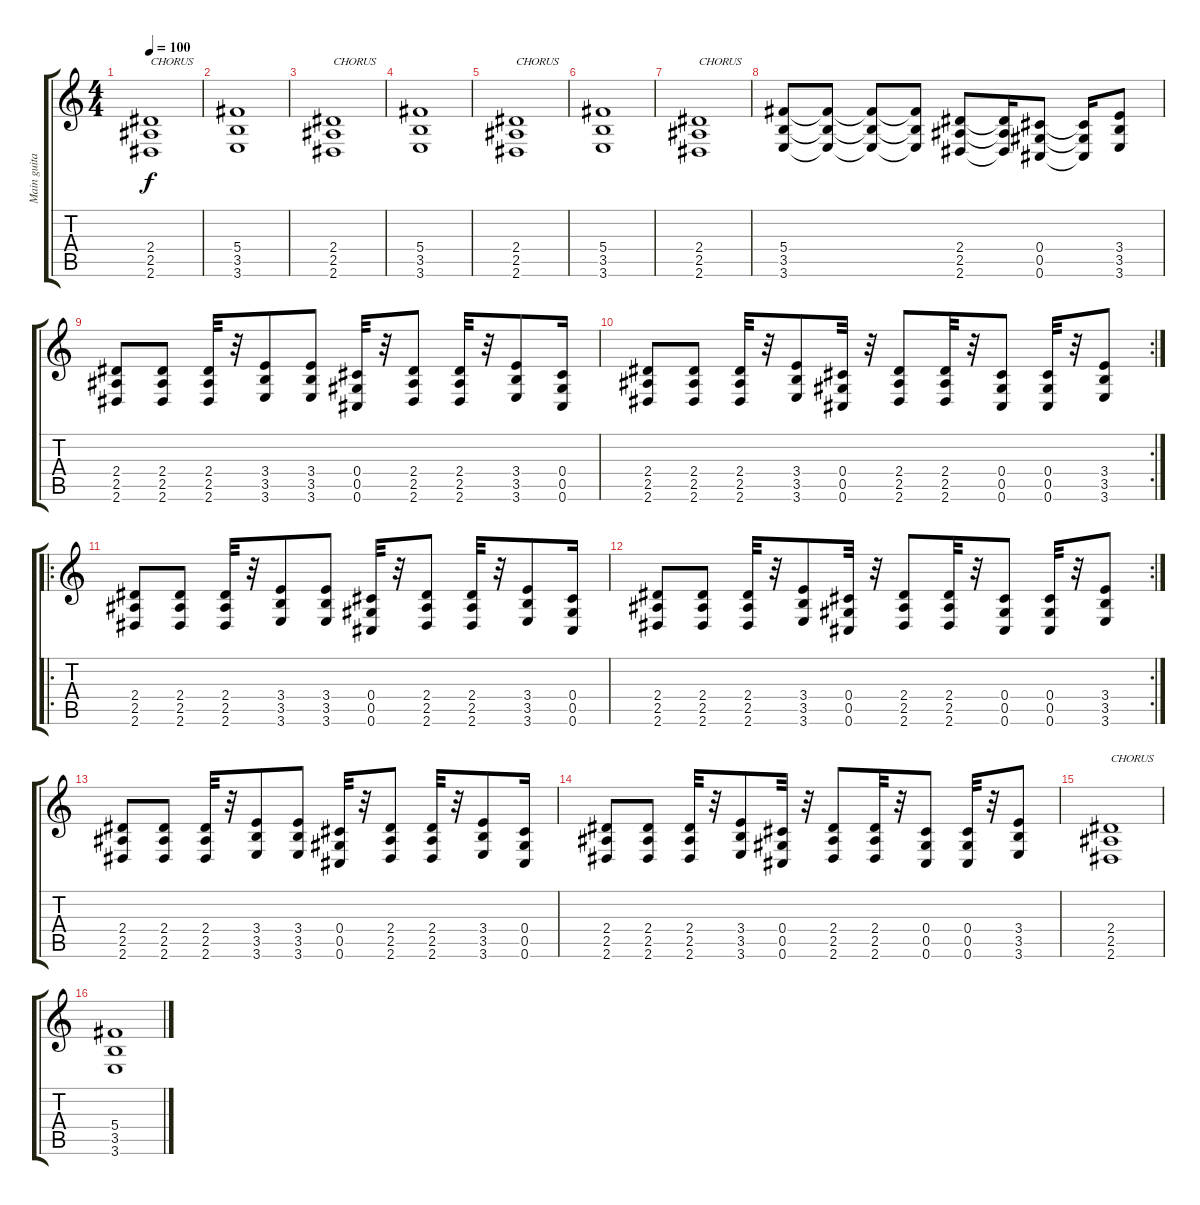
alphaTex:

\track ("Main guitar (Brad Delson)" "Main guita") {instrument distortionguitar}
\staff {score tabs}
\tuning (Eb4 Bb3 Gb3 Db3 Ab2 Db2) {hide}
\ts (4 4)
\tempo 100
\clef g2
\ks c
(2.4 2.5 2.6).1{txt "CHORUS" dy f} |
(5.4 3.5 3.6).1 |
(2.4 2.5 2.6).1{txt "CHORUS"} |
(5.4 3.5 3.6).1 |
(2.4 2.5 2.6).1{txt "CHORUS"} |
(5.4 3.5 3.6).1 |
(2.4 2.5 2.6).1{txt "CHORUS"} |
(5.4 3.5 3.6).8 (5.4{t} 3.5{t} 3.6{t}).8 (5.4{t} 3.5{t} 3.6{t}).8 (5.4{t} 3.5{t} 3.6{t}).8 (2.4 2.5 2.6).8 (2.4{t} 2.5{t} 2.6{t}).16 (0.4 0.5 0.6).8 (0.4{t} 0.5{t} 0.6{t}).16 (3.4 3.5 3.6).8 |
(2.4 2.5 2.6).8{volume 16 balance 8 instrument distortionguitar} (2.4 2.5 2.6).8 (2.4 2.5 2.6).32 r.32 (3.4 3.5 3.6).8 (3.4 3.5 3.6).8 (0.4 0.5 0.6).32 r.32 (2.4 2.5 2.6).8 (2.4 2.5 2.6).32 r.32 (3.4 3.5 3.6).8 (0.4 0.5 0.6).16 |
\rc 2
(2.4 2.5 2.6).8 (2.4 2.5 2.6).8 (2.4 2.5 2.6).32 r.32 (3.4 3.5 3.6).8 (0.4 0.5 0.6).32 r.32 (2.4 2.5 2.6).8 (2.4 2.5 2.6).32 r.32 (0.4 0.5 0.6).8 (0.4 0.5 0.6).32 r.32 (3.4 3.5 3.6).8 |
\ro
(2.4 2.5 2.6).8{volume 16 balance 8 instrument distortionguitar} (2.4 2.5 2.6).8 (2.4 2.5 2.6).32 r.32 (3.4 3.5 3.6).8 (3.4 3.5 3.6).8 (0.4 0.5 0.6).32 r.32 (2.4 2.5 2.6).8 (2.4 2.5 2.6).32 r.32 (3.4 3.5 3.6).8 (0.4 0.5 0.6).16 |
\rc 2
(2.4 2.5 2.6).8 (2.4 2.5 2.6).8 (2.4 2.5 2.6).32 r.32 (3.4 3.5 3.6).8 (0.4 0.5 0.6).32 r.32 (2.4 2.5 2.6).8 (2.4 2.5 2.6).32 r.32 (0.4 0.5 0.6).8 (0.4 0.5 0.6).32 r.32 (3.4 3.5 3.6).8 |
(2.4 2.5 2.6).8{volume 16 balance 8 instrument distortionguitar} (2.4 2.5 2.6).8 (2.4 2.5 2.6).32 r.32 (3.4 3.5 3.6).8 (3.4 3.5 3.6).8 (0.4 0.5 0.6).32 r.32 (2.4 2.5 2.6).8 (2.4 2.5 2.6).32 r.32 (3.4 3.5 3.6).8 (0.4 0.5 0.6).16 |
(2.4 2.5 2.6).8 (2.4 2.5 2.6).8 (2.4 2.5 2.6).32 r.32 (3.4 3.5 3.6).8 (0.4 0.5 0.6).32 r.32 (2.4 2.5 2.6).8 (2.4 2.5 2.6).32 r.32 (0.4 0.5 0.6).8 (0.4 0.5 0.6).32 r.32 (3.4 3.5 3.6).8 |
(2.4 2.5 2.6).1{txt "CHORUS"} |
(5.4 3.5 3.6).1
